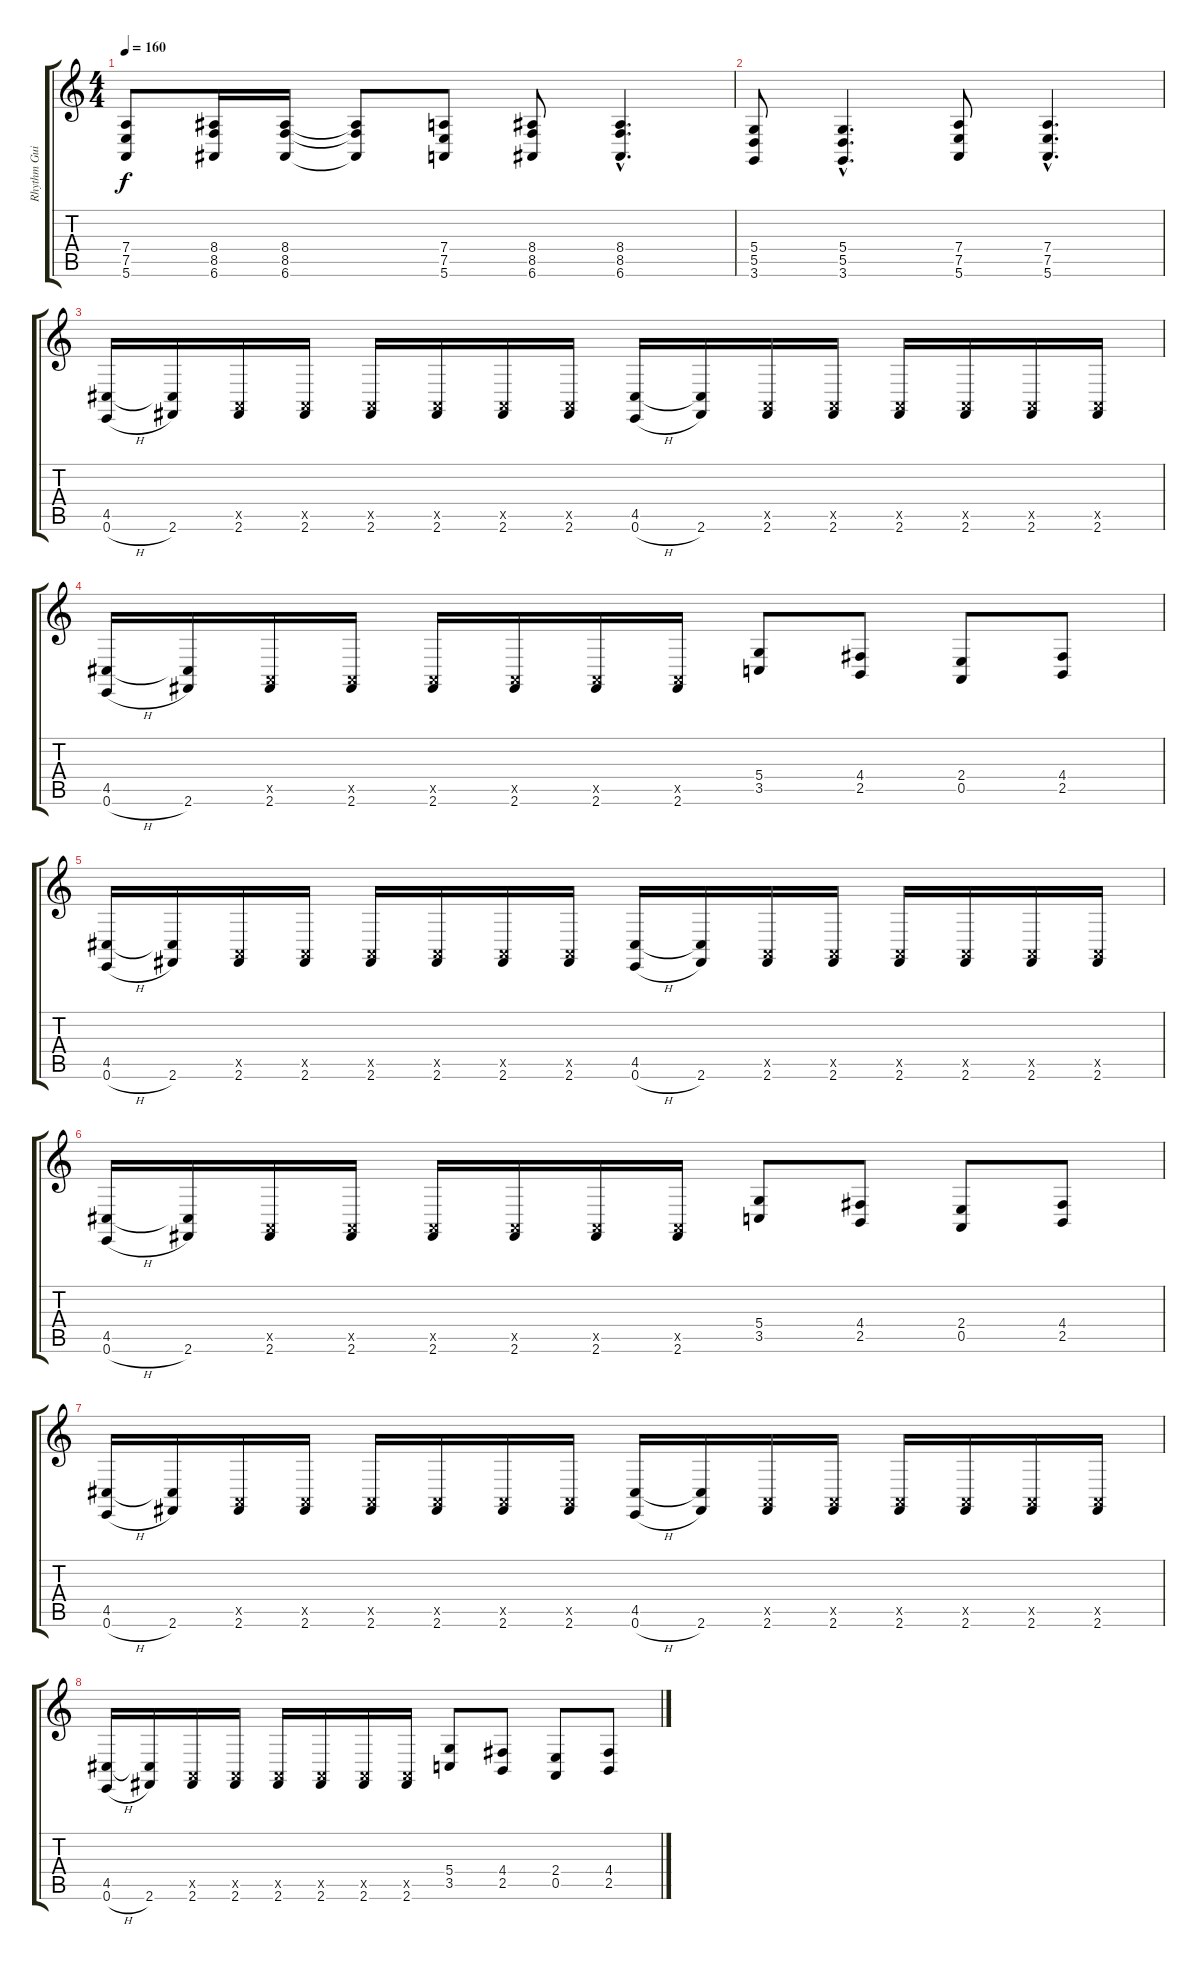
\track ("Rhythm Guitar 2" "Rhythm Gui") {instrument lead1square}
\staff {score tabs}
\tuning (E4 B3 G3 D3 A2 E2) {hide}
\ts (4 4)
\tempo 160
\clef g2
\ks c
(7.4 7.5 5.6).8{dy f} (8.4 8.5 6.6).16 (8.4 8.5 6.6).16 (8.4{t} 8.5{t} 6.6{t}).8 (7.4 7.5 5.6).8 (8.4 8.5 6.6).8 (8.4{hac} 8.5{hac} 6.6{hac}).4{d} |
(5.4 5.5 3.6).8 (5.4{hac} 5.5{hac} 3.6{hac}).4{d} (7.4 7.5 5.6).8 (7.4{hac} 7.5{hac} 5.6{hac}).4{d} |
(4.5 0.6{h}).16 (4.5{t} 2.6).16 (0.5{x} 2.6).16 (0.5{x} 2.6).16 (0.5{x} 2.6).16 (0.5{x} 2.6).16 (0.5{x} 2.6).16 (0.5{x} 2.6).16 (4.5 0.6{h}).16 (4.5{t} 2.6).16 (0.5{x} 2.6).16 (0.5{x} 2.6).16 (0.5{x} 2.6).16 (0.5{x} 2.6).16 (0.5{x} 2.6).16 (0.5{x} 2.6).16 |
(4.5 0.6{h}).16 (4.5{t} 2.6).16 (0.5{x} 2.6).16 (0.5{x} 2.6).16 (0.5{x} 2.6).16 (0.5{x} 2.6).16 (0.5{x} 2.6).16 (0.5{x} 2.6).16 (5.4 3.5).8 (4.4 2.5).8 (2.4 0.5).8 (4.4 2.5).8 |
(4.5 0.6{h}).16 (4.5{t} 2.6).16 (0.5{x} 2.6).16 (0.5{x} 2.6).16 (0.5{x} 2.6).16 (0.5{x} 2.6).16 (0.5{x} 2.6).16 (0.5{x} 2.6).16 (4.5 0.6{h}).16 (4.5{t} 2.6).16 (0.5{x} 2.6).16 (0.5{x} 2.6).16 (0.5{x} 2.6).16 (0.5{x} 2.6).16 (0.5{x} 2.6).16 (0.5{x} 2.6).16 |
(4.5 0.6{h}).16 (4.5{t} 2.6).16 (0.5{x} 2.6).16 (0.5{x} 2.6).16 (0.5{x} 2.6).16 (0.5{x} 2.6).16 (0.5{x} 2.6).16 (0.5{x} 2.6).16 (5.4 3.5).8 (4.4 2.5).8 (2.4 0.5).8 (4.4 2.5).8 |
(4.5 0.6{h}).16 (4.5{t} 2.6).16 (0.5{x} 2.6).16 (0.5{x} 2.6).16 (0.5{x} 2.6).16 (0.5{x} 2.6).16 (0.5{x} 2.6).16 (0.5{x} 2.6).16 (4.5 0.6{h}).16 (4.5{t} 2.6).16 (0.5{x} 2.6).16 (0.5{x} 2.6).16 (0.5{x} 2.6).16 (0.5{x} 2.6).16 (0.5{x} 2.6).16 (0.5{x} 2.6).16 |
(4.5 0.6{h}).16 (4.5{t} 2.6).16 (0.5{x} 2.6).16 (0.5{x} 2.6).16 (0.5{x} 2.6).16 (0.5{x} 2.6).16 (0.5{x} 2.6).16 (0.5{x} 2.6).16 (5.4 3.5).8 (4.4 2.5).8 (2.4 0.5).8 (4.4 2.5).8
